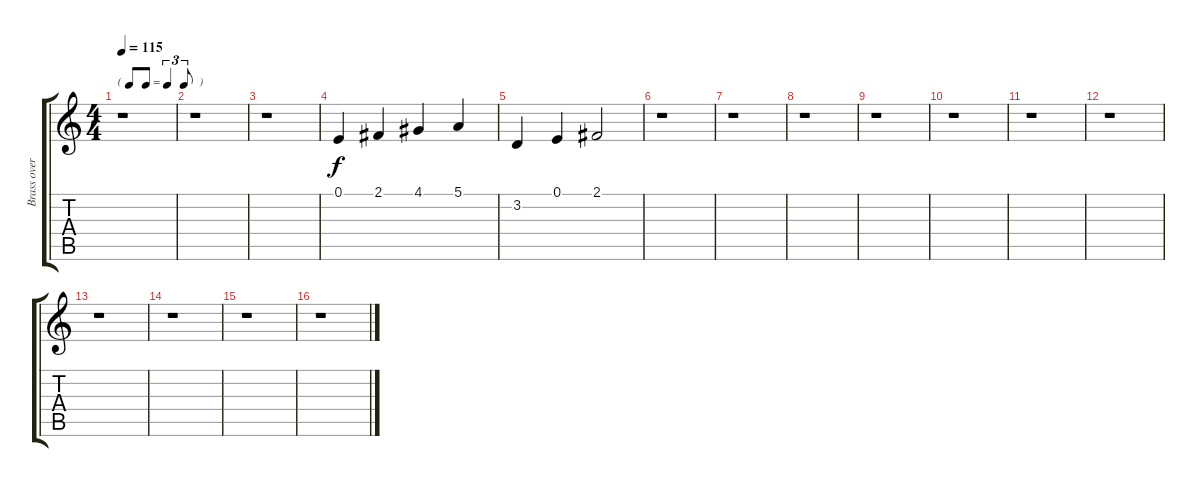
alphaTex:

\track ("Brass overdubs" "Brass over") {instrument brasssection}
\staff {score tabs}
\tuning (E4 B3 G3 D3 A2 E2) {hide}
\ts (4 4)
\tf triplet8th
\tempo 115
\clef g2
\ks c
r.1{dy f} |
r.1 |
r.1 |
0.1.4 2.1.4 4.1.4 5.1.4 |
3.2.4 0.1.4 2.1.2 |
r.1 |
r.1 |
r.1 |
r.1 |
r.1 |
r.1 |
r.1 |
r.1 |
r.1 |
r.1 |
r.1
